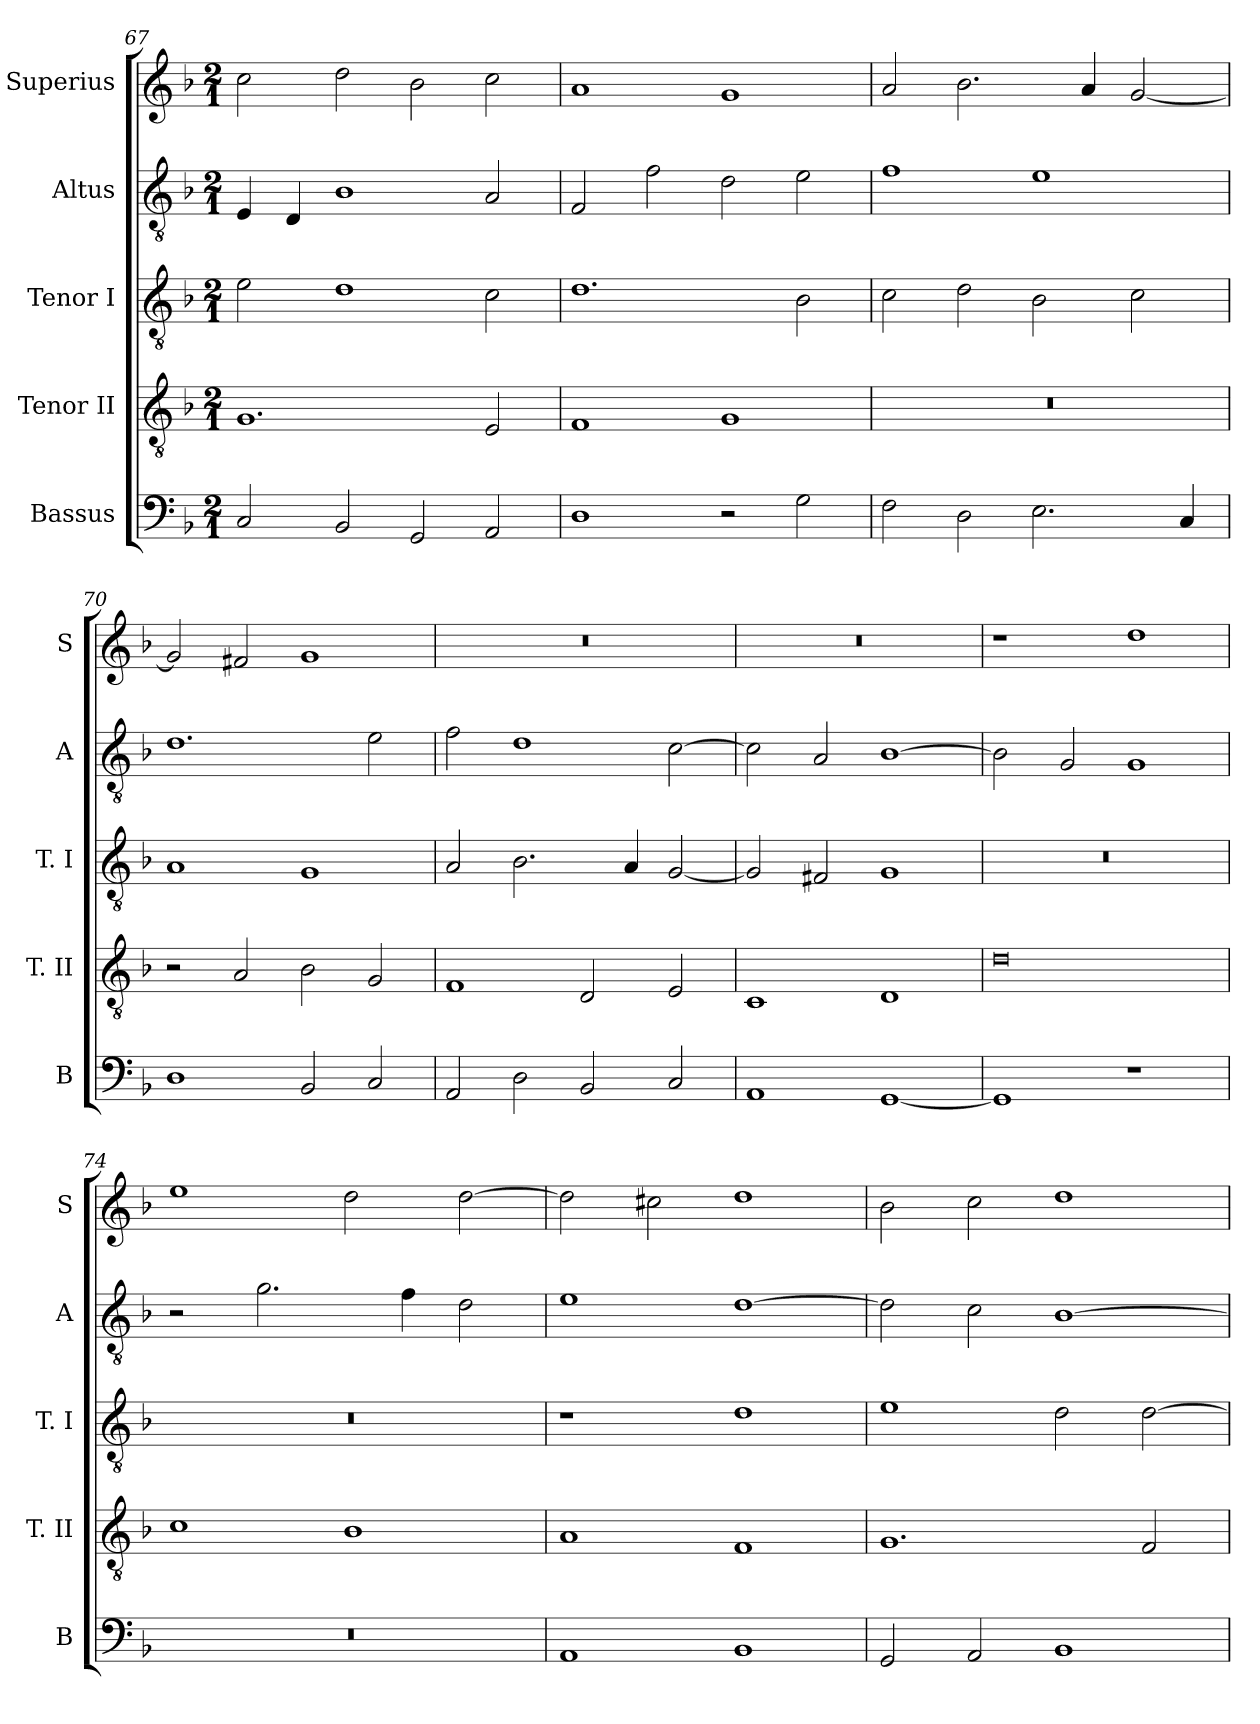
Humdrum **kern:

**kern	**kern	**kern	**kern	**kern
*part5	*part4	*part3	*part2	*part1
*staff5	*staff4	*staff3	*staff2	*staff1
*I"Bassus	*I"Tenor II	*I"Tenor I	*I"Altus	*I"Superius
*I'B	*I'T. II	*I'T. I	*I'A	*I'S
*clefF4	*clefGv2	*clefGv2	*clefGv2	*clefG2
*k[b-]	*k[b-]	*k[b-]	*k[b-]	*k[b-]
*M2/1	*M2/1	*M2/1	*M2/1	*M2/1
=67	=67	=67	=67	=67
2C	1.G	2e	4E	2cc
.	.	.	4D	.
2BB-	.	1d	1B-	2dd
2GG	.	.	.	2b-
2AA	2E	2c	2A	2cc
=68	=68	=68	=68	=68
1D	1F	1.d	2F	1a
.	.	.	2f	.
2r	1G	.	2d	1g
2G	.	2B-	2e	.
=69	=69	=69	=69	=69
2F	0r	2c	1f	2a
2D	.	2d	.	2.b-
2.E	.	2B-	1e	.
.	.	.	.	4a
.	.	2c	.	[2g
4C	.	.	.	.
=70	=70	=70	=70	=70
1D	2r	1A	1.d	2g]
.	2A	.	.	2f#X
2BB-	2B-	1G	.	1g
2C	2G	.	2e	.
=71	=71	=71	=71	=71
2AA	1F	2A	2f	0r
2D	.	2.B-	1d	.
2BB-	2D	.	.	.
.	.	4A	.	.
2C	2E	[2G	[2c	.
=72	=72	=72	=72	=72
1AA	1C	2G]	2c]	0r
.	.	2F#X	2A	.
[1GG	1D	1G	[1B-	.
=73	=73	=73	=73	=73
1GG]	0d	0r	2B-]	1r
.	.	.	2G	.
1r	.	.	1G	1dd
=74	=74	=74	=74	=74
0r	1c	0r	2r	1ee
.	.	.	2.g	.
.	1B-	.	.	2dd
.	.	.	4f	.
.	.	.	2d	[2dd
=75	=75	=75	=75	=75
1AA	1A	1r	1e	2dd]
.	.	.	.	2cc#X
1BB-	1F	1d	[1d	1dd
=76	=76	=76	=76	=76
2GG	1.G	1e	2d]	2b-
2AA	.	.	2c	2cc
1BB-	.	2d	[1B-	1dd
.	2F	[2d	.	.
=	=	=	=	=
*-	*-	*-	*-	*-
